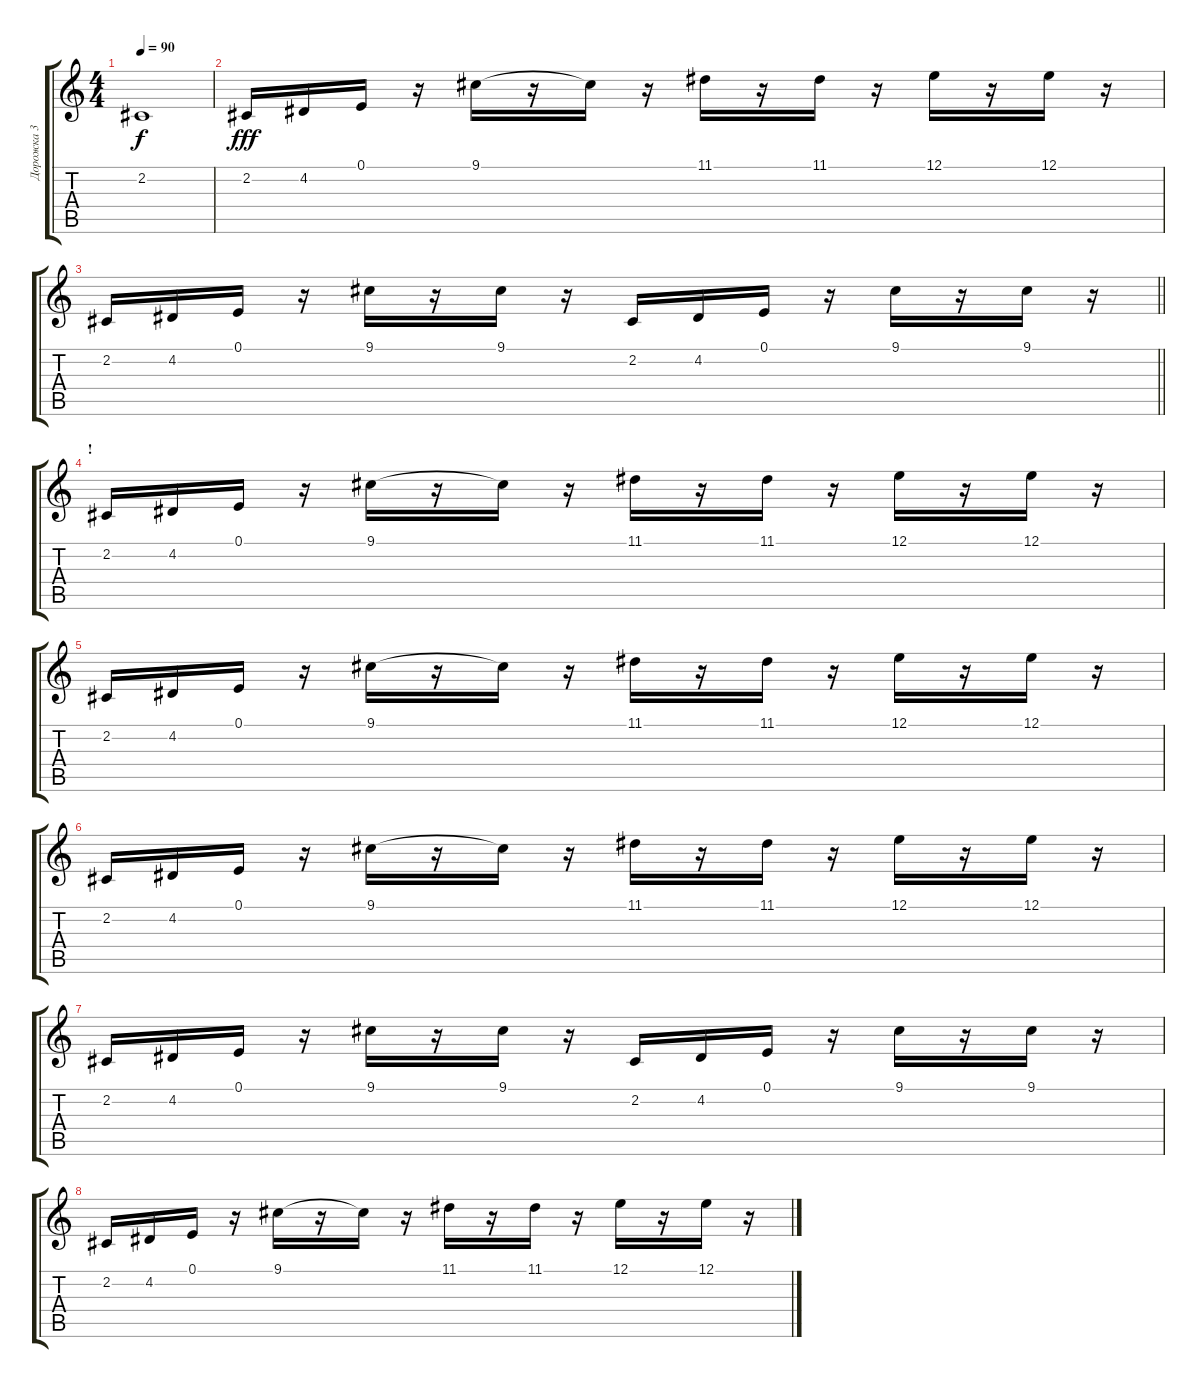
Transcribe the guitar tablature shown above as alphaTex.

\track ("Дорожка 3" "Дорожка 3") {instrument stringensemble1}
\staff {score tabs}
\tuning (E4 B3 G3 D3 A2 E2) {hide}
\ts (4 4)
\tempo 90
\clef g2
\ks c
2.2{t}.1{dy f} |
2.2.16{dy fff} 4.2.16 0.1.16 r.16 9.1.16 r.16 9.1{t}.16 r.16 11.1.16 r.16 11.1.16 r.16 12.1.16 r.16 12.1.16 r.16 |
\barLineRight lightlight
2.2.16 4.2.16 0.1.16 r.16 9.1.16 r.16 9.1.16 r.16 2.2.16 4.2.16 0.1.16 r.16 9.1.16 r.16 9.1.16 r.16 |
\section ("" "!")
2.2.16 4.2.16 0.1.16 r.16 9.1.16 r.16 9.1{t}.16 r.16 11.1.16 r.16 11.1.16 r.16 12.1.16 r.16 12.1.16 r.16 |
2.2.16 4.2.16 0.1.16 r.16 9.1.16 r.16 9.1{t}.16 r.16 11.1.16 r.16 11.1.16 r.16 12.1.16 r.16 12.1.16 r.16 |
2.2.16 4.2.16 0.1.16 r.16 9.1.16 r.16 9.1{t}.16 r.16 11.1.16 r.16 11.1.16 r.16 12.1.16 r.16 12.1.16 r.16 |
2.2.16 4.2.16 0.1.16 r.16 9.1.16 r.16 9.1.16 r.16 2.2.16 4.2.16 0.1.16 r.16 9.1.16 r.16 9.1.16 r.16 |
2.2.16 4.2.16 0.1.16 r.16 9.1.16 r.16 9.1{t}.16 r.16 11.1.16 r.16 11.1.16 r.16 12.1.16 r.16 12.1.16 r.16
